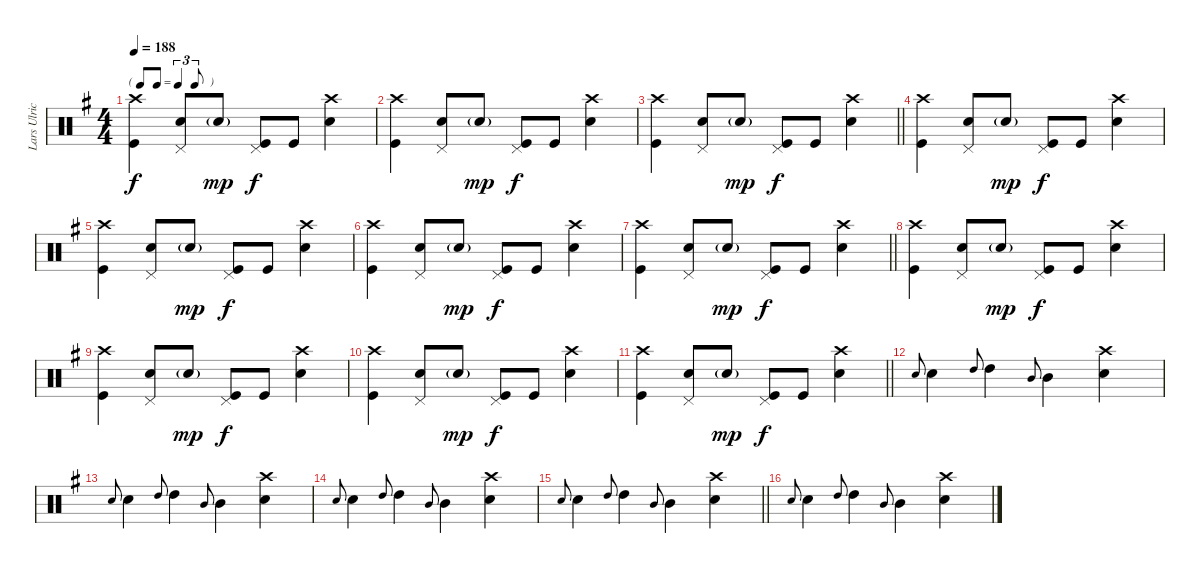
\track ("Lars Ulrich" "Lars Ulric") {instrument percussion}
\staff {score}
\articulation defaults
\ts (4 4)
\tf triplet8th
\tempo 188
\clef neutral
\ks g
("Crash high (hit)" "Kick (hit)").4{dy f} ("Pedal Hi-Hat (hit)" "Snare (hit) 2").8 "Snare (hit) 2"{g}.8{dy mp} ("Pedal Hi-Hat (hit)" "Kick (hit)").8{dy f} "Kick (hit)".8 ("Crash high (hit)" "Snare (hit) 2").4 |
("Crash high (hit)" "Kick (hit)").4 ("Pedal Hi-Hat (hit)" "Snare (hit) 2").8 "Snare (hit) 2"{g}.8{dy mp} ("Pedal Hi-Hat (hit)" "Kick (hit)").8{dy f} "Kick (hit)".8 ("Crash high (hit)" "Snare (hit) 2").4 |
\barLineRight lightlight
("Crash high (hit)" "Kick (hit)").4 ("Pedal Hi-Hat (hit)" "Snare (hit) 2").8 "Snare (hit) 2"{g}.8{dy mp} ("Pedal Hi-Hat (hit)" "Kick (hit)").8{dy f} "Kick (hit)".8 ("Crash high (hit)" "Snare (hit) 2").4 |
("Crash high (hit)" "Kick (hit)").4 ("Pedal Hi-Hat (hit)" "Snare (hit) 2").8 "Snare (hit) 2"{g}.8{dy mp} ("Pedal Hi-Hat (hit)" "Kick (hit)").8{dy f} "Kick (hit)".8 ("Crash high (hit)" "Snare (hit) 2").4 |
("Crash high (hit)" "Kick (hit)").4 ("Pedal Hi-Hat (hit)" "Snare (hit) 2").8 "Snare (hit) 2"{g}.8{dy mp} ("Pedal Hi-Hat (hit)" "Kick (hit)").8{dy f} "Kick (hit)".8 ("Crash high (hit)" "Snare (hit) 2").4 |
("Crash high (hit)" "Kick (hit)").4 ("Pedal Hi-Hat (hit)" "Snare (hit) 2").8 "Snare (hit) 2"{g}.8{dy mp} ("Pedal Hi-Hat (hit)" "Kick (hit)").8{dy f} "Kick (hit)".8 ("Crash high (hit)" "Snare (hit) 2").4 |
\barLineRight lightlight
("Crash high (hit)" "Kick (hit)").4 ("Pedal Hi-Hat (hit)" "Snare (hit) 2").8 "Snare (hit) 2"{g}.8{dy mp} ("Pedal Hi-Hat (hit)" "Kick (hit)").8{dy f} "Kick (hit)".8 ("Crash high (hit)" "Snare (hit) 2").4 |
("Crash high (hit)" "Kick (hit)").4 ("Pedal Hi-Hat (hit)" "Snare (hit) 2").8 "Snare (hit) 2"{g}.8{dy mp} ("Pedal Hi-Hat (hit)" "Kick (hit)").8{dy f} "Kick (hit)".8 ("Crash high (hit)" "Snare (hit) 2").4 |
("Crash high (hit)" "Kick (hit)").4 ("Pedal Hi-Hat (hit)" "Snare (hit) 2").8 "Snare (hit) 2"{g}.8{dy mp} ("Pedal Hi-Hat (hit)" "Kick (hit)").8{dy f} "Kick (hit)".8 ("Crash high (hit)" "Snare (hit) 2").4 |
("Crash high (hit)" "Kick (hit)").4 ("Pedal Hi-Hat (hit)" "Snare (hit) 2").8 "Snare (hit) 2"{g}.8{dy mp} ("Pedal Hi-Hat (hit)" "Kick (hit)").8{dy f} "Kick (hit)".8 ("Crash high (hit)" "Snare (hit) 2").4 |
\barLineRight lightlight
("Crash high (hit)" "Kick (hit)").4 ("Pedal Hi-Hat (hit)" "Snare (hit) 2").8 "Snare (hit) 2"{g}.8{dy mp} ("Pedal Hi-Hat (hit)" "Kick (hit)").8{dy f} "Kick (hit)".8 ("Crash high (hit)" "Snare (hit) 2").4 |
"Snare (hit) 2".8{gr onbeat} "Snare (hit) 2".4 "High Tom (hit)".8{gr onbeat} "High Tom (hit)".4 "Mid Tom (hit)".8{gr onbeat} "Mid Tom (hit)".4 ("Crash high (hit)" "Snare (hit) 2").4 |
"Snare (hit) 2".8{gr onbeat} "Snare (hit) 2".4 "High Tom (hit)".8{gr onbeat} "High Tom (hit)".4 "Mid Tom (hit)".8{gr onbeat} "Mid Tom (hit)".4 ("Crash high (hit)" "Snare (hit) 2").4 |
"Snare (hit) 2".8{gr onbeat} "Snare (hit) 2".4 "High Tom (hit)".8{gr onbeat} "High Tom (hit)".4 "Mid Tom (hit)".8{gr onbeat} "Mid Tom (hit)".4 ("Crash high (hit)" "Snare (hit) 2").4 |
\barLineRight lightlight "Snare (hit) 2".8{gr onbeat} "Snare (hit) 2".4 "High Tom (hit)".8{gr onbeat} "High Tom (hit)".4 "Mid Tom (hit)".8{gr onbeat} "Mid Tom (hit)".4
("Crash high (hit)" "Snare (hit) 2").4 |
"Snare (hit) 2".8{gr onbeat} "Snare (hit) 2".4 "High Tom (hit)".8{gr onbeat} "High Tom (hit)".4 "Mid Tom (hit)".8{gr onbeat} "Mid Tom (hit)".4 ("Crash high (hit)" "Snare (hit) 2").4
